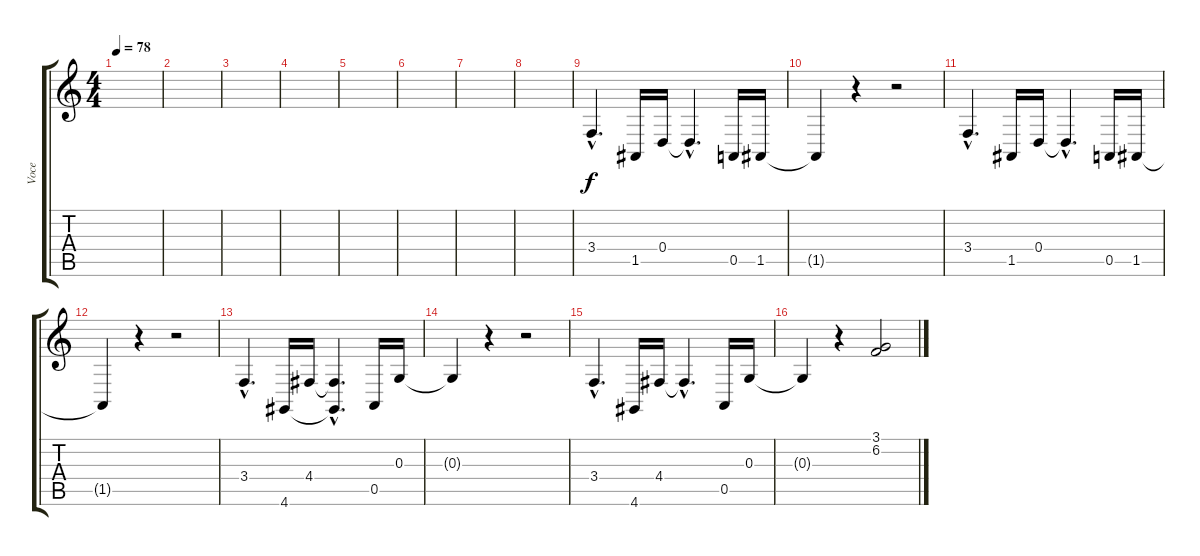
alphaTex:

\track ("Voce" "Voce") {instrument tenorsax}
\staff {score tabs}
\tuning (E4 B3 G3 D3 A2 E2) {hide}
\ts (4 4)
\tempo 78
\clef g2
\ks c
|
|
|
|
|
|
|
|
3.4{hac}.4{d} 1.5.16 0.4.16 0.4{hac t}.4{d} 0.5.16 1.5.16 |
1.5{t}.4 r.4 r.2 |
3.4{hac}.4{d} 1.5.16 0.4.16 0.4{hac t}.4{d} 0.5.16 1.5.16 |
1.5{t}.4 r.4 r.2 |
3.4{hac}.4{d} 4.6.16 4.4.16 (4.4{hac t} 4.6{hac t}).4{d} 0.5.16 0.3.16 |
0.3{t}.4 r.4 r.2 |
3.4{hac}.4{d} 4.6.16 4.4.16 4.4{hac t}.4{d} 0.5.16 0.3.16 |
0.3{t}.4 r.4 (3.1 6.2).2
